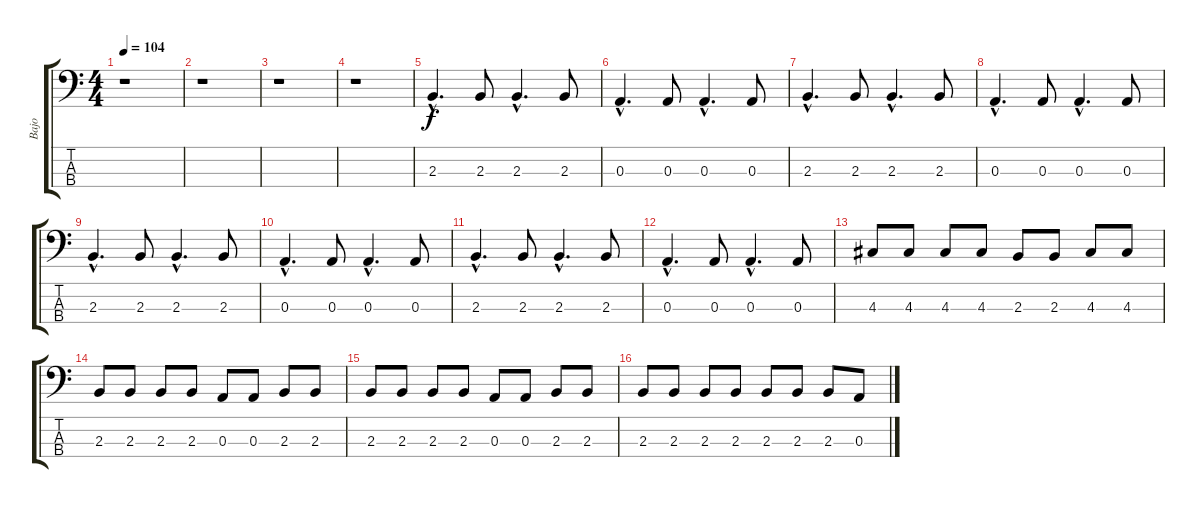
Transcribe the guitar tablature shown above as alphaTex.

\track ("Bajo" "Bajo") {instrument electricbasspick}
\staff {score tabs}
\tuning (G2 D2 A1 E1) {hide}
\ts (4 4)
\tempo 104
\clef f4
\ks c
r.1{dy f instrument electricbasspick} |
r.1 |
r.1 |
r.1 |
2.3{hac}.4{d} 2.3.8 2.3{hac}.4{d} 2.3.8 |
0.3{hac}.4{d} 0.3.8 0.3{hac}.4{d} 0.3.8 |
2.3{hac}.4{d} 2.3.8 2.3{hac}.4{d} 2.3.8 |
0.3{hac}.4{d} 0.3.8 0.3{hac}.4{d} 0.3.8 |
2.3{hac}.4{d} 2.3.8 2.3{hac}.4{d} 2.3.8 |
0.3{hac}.4{d} 0.3.8 0.3{hac}.4{d} 0.3.8 |
2.3{hac}.4{d} 2.3.8 2.3{hac}.4{d} 2.3.8 |
0.3{hac}.4{d} 0.3.8 0.3{hac}.4{d} 0.3.8 |
4.3.8 4.3.8 4.3.8 4.3.8 2.3.8 2.3.8 4.3.8 4.3.8 |
2.3.8 2.3.8 2.3.8 2.3.8 0.3.8 0.3.8 2.3.8 2.3.8 |
2.3.8 2.3.8 2.3.8 2.3.8 0.3.8 0.3.8 2.3.8 2.3.8 |
2.3.8 2.3.8 2.3.8 2.3.8 2.3.8 2.3.8 2.3.8 0.3.8
